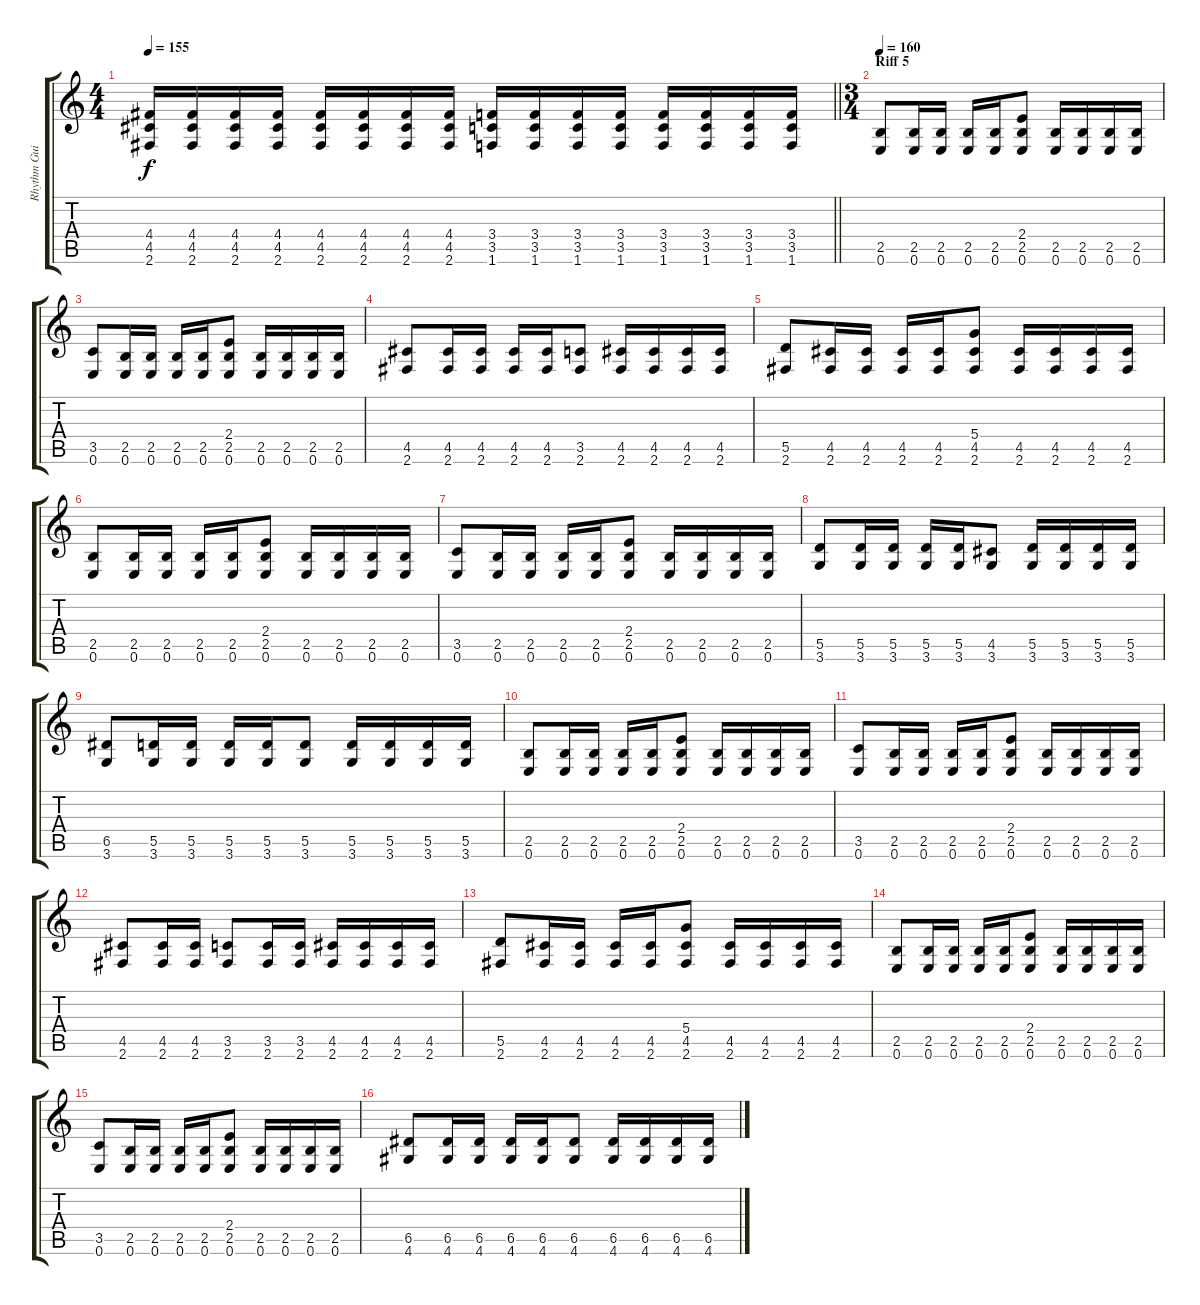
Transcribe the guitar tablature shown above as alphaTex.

\track ("Rhythm Guitar" "Rhythm Gui") {instrument overdrivenguitar}
\staff {score tabs}
\tuning (E4 B3 G3 D3 A2 E2) {hide}
\ts (4 4)
\tempo 155
\clef g2
\barLineRight lightlight
\ks c
(4.4 4.5 2.6).16{dy f} (4.4 4.5 2.6).16 (4.4 4.5 2.6).16 (4.4 4.5 2.6).16 (4.4 4.5 2.6).16 (4.4 4.5 2.6).16 (4.4 4.5 2.6).16 (4.4 4.5 2.6).16 (3.4 3.5 1.6).16 (3.4 3.5 1.6).16 (3.4 3.5 1.6).16 (3.4 3.5 1.6).16 (3.4 3.5 1.6).16 (3.4 3.5 1.6).16 (3.4 3.5 1.6).16 (3.4 3.5 1.6).16 |
\ts (3 4)
\section ("" "Riff 5")
\tempo 160
(2.5 0.6).8 (2.5 0.6).16 (2.5 0.6).16 (2.5 0.6).16 (2.5 0.6).16 (2.4 2.5 0.6).8 (2.5 0.6).16 (2.5 0.6).16 (2.5 0.6).16 (2.5 0.6).16 |
(3.5 0.6).8 (2.5 0.6).16 (2.5 0.6).16 (2.5 0.6).16 (2.5 0.6).16 (2.4 2.5 0.6).8 (2.5 0.6).16 (2.5 0.6).16 (2.5 0.6).16 (2.5 0.6).16 |
(4.5 2.6).8 (4.5 2.6).16 (4.5 2.6).16 (4.5 2.6).16 (4.5 2.6).16 (3.5 2.6).8 (4.5 2.6).16 (4.5 2.6).16 (4.5 2.6).16 (4.5 2.6).16 |
(5.5 2.6).8 (4.5 2.6).16 (4.5 2.6).16 (4.5 2.6).16 (4.5 2.6).16 (5.4 4.5 2.6).8 (4.5 2.6).16 (4.5 2.6).16 (4.5 2.6).16 (4.5 2.6).16 |
(2.5 0.6).8 (2.5 0.6).16 (2.5 0.6).16 (2.5 0.6).16 (2.5 0.6).16 (2.4 2.5 0.6).8 (2.5 0.6).16 (2.5 0.6).16 (2.5 0.6).16 (2.5 0.6).16 |
(3.5 0.6).8 (2.5 0.6).16 (2.5 0.6).16 (2.5 0.6).16 (2.5 0.6).16 (2.4 2.5 0.6).8 (2.5 0.6).16 (2.5 0.6).16 (2.5 0.6).16 (2.5 0.6).16 |
(5.5 3.6).8 (5.5 3.6).16 (5.5 3.6).16 (5.5 3.6).16 (5.5 3.6).16 (4.5 3.6).8 (5.5 3.6).16 (5.5 3.6).16 (5.5 3.6).16 (5.5 3.6).16 |
(6.5 3.6).8 (5.5 3.6).16 (5.5 3.6).16 (5.5 3.6).16 (5.5 3.6).16 (5.5 3.6).8 (5.5 3.6).16 (5.5 3.6).16 (5.5 3.6).16 (5.5 3.6).16 |
(2.5 0.6).8 (2.5 0.6).16 (2.5 0.6).16 (2.5 0.6).16 (2.5 0.6).16 (2.4 2.5 0.6).8 (2.5 0.6).16 (2.5 0.6).16 (2.5 0.6).16 (2.5 0.6).16 |
(3.5 0.6).8 (2.5 0.6).16 (2.5 0.6).16 (2.5 0.6).16 (2.5 0.6).16 (2.4 2.5 0.6).8 (2.5 0.6).16 (2.5 0.6).16 (2.5 0.6).16 (2.5 0.6).16 |
(4.5 2.6).8 (4.5 2.6).16 (4.5 2.6).16 (3.5 2.6).8 (3.5 2.6).16 (3.5 2.6).16 (4.5 2.6).16 (4.5 2.6).16 (4.5 2.6).16 (4.5 2.6).16 |
(5.5 2.6).8 (4.5 2.6).16 (4.5 2.6).16 (4.5 2.6).16 (4.5 2.6).16 (5.4 4.5 2.6).8 (4.5 2.6).16 (4.5 2.6).16 (4.5 2.6).16 (4.5 2.6).16 |
(2.5 0.6).8 (2.5 0.6).16 (2.5 0.6).16 (2.5 0.6).16 (2.5 0.6).16 (2.4 2.5 0.6).8 (2.5 0.6).16 (2.5 0.6).16 (2.5 0.6).16 (2.5 0.6).16 |
(3.5 0.6).8 (2.5 0.6).16 (2.5 0.6).16 (2.5 0.6).16 (2.5 0.6).16 (2.4 2.5 0.6).8 (2.5 0.6).16 (2.5 0.6).16 (2.5 0.6).16 (2.5 0.6).16 |
(6.5 4.6).8 (6.5 4.6).16 (6.5 4.6).16 (6.5 4.6).16 (6.5 4.6).16 (6.5 4.6).8 (6.5 4.6).16 (6.5 4.6).16 (6.5 4.6).16 (6.5 4.6).16
